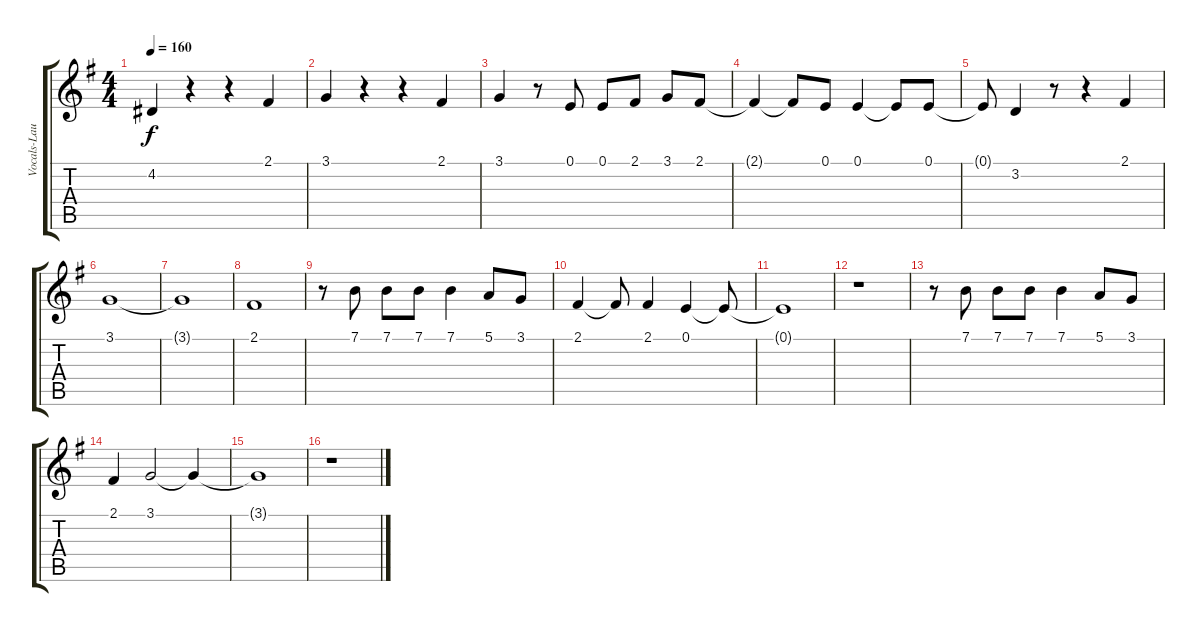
\track ("Vocals-Lauri" "Vocals-Lau") {instrument brightacousticpiano}
\staff {score tabs}
\tuning (E4 B3 G3 D3 A2 E2) {hide}
\ts (4 4)
\tempo 160
\clef g2
\ks g
4.2{t}.4{dy f} r.4 r.4 2.1.4 |
3.1.4 r.4 r.4 2.1.4 |
3.1.4 r.8 0.1.8 0.1.8 2.1.8 3.1.8 2.1.8 |
2.1{t}.4 2.1{t}.8 0.1.8 0.1.4 0.1{t}.8 0.1.8 |
0.1{t}.8 3.2.4 r.8 r.4 2.1.4 |
3.1.1 |
3.1{t}.1 |
2.1.1 |
r.8 7.1.8 7.1.8 7.1.8 7.1.4 5.1.8 3.1.8 |
2.1.4 2.1{t}.8 2.1.4 0.1.4 0.1{t}.8 |
0.1{t}.1 |
r.1 |
r.8 7.1.8 7.1.8 7.1.8 7.1.4 5.1.8 3.1.8 |
2.1.4 3.1.2 3.1{t}.4 |
3.1{t}.1 |
r.1
